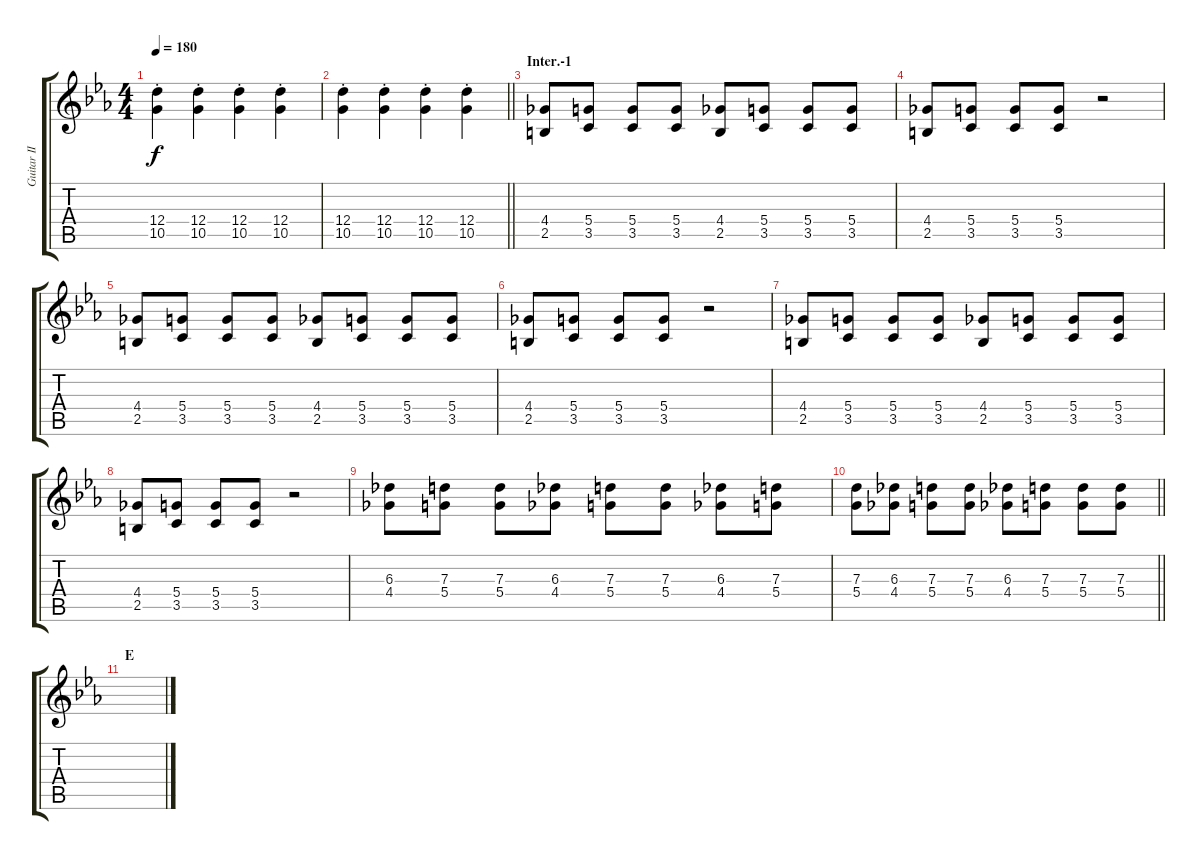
\track ("Guitar II" "Guitar II") {instrument overdrivenguitar}
\staff {score tabs}
\tuning (E4 B3 G3 D3 A2 E2) {hide}
\ts (4 4)
\tempo 180
\clef g2
\ks cminor
(12.4{st} 10.5{st}).4{dy f} (12.4{st} 10.5{st}).4 (12.4{st} 10.5{st}).4 (12.4{st} 10.5{st}).4 |
\barLineRight lightlight
(12.4{st} 10.5{st}).4 (12.4{st} 10.5{st}).4 (12.4{st} 10.5{st}).4 (12.4{st} 10.5{st}).4 |
\section ("" "Inter.-1")
(4.4 2.5).8 (5.4 3.5).8 (5.4 3.5).8 (5.4 3.5).8 (4.4 2.5).8 (5.4 3.5).8 (5.4 3.5).8 (5.4 3.5).8 |
(4.4 2.5).8 (5.4 3.5).8 (5.4 3.5).8 (5.4 3.5).8 r.2 |
(4.4 2.5).8 (5.4 3.5).8 (5.4 3.5).8 (5.4 3.5).8 (4.4 2.5).8 (5.4 3.5).8 (5.4 3.5).8 (5.4 3.5).8 |
(4.4 2.5).8 (5.4 3.5).8 (5.4 3.5).8 (5.4 3.5).8 r.2 |
(4.4 2.5).8 (5.4 3.5).8 (5.4 3.5).8 (5.4 3.5).8 (4.4 2.5).8 (5.4 3.5).8 (5.4 3.5).8 (5.4 3.5).8 |
(4.4 2.5).8 (5.4 3.5).8 (5.4 3.5).8 (5.4 3.5).8 r.2 |
(6.3 4.4).8 (7.3 5.4).8 (7.3 5.4).8 (6.3 4.4).8 (7.3 5.4).8 (7.3 5.4).8 (6.3 4.4).8 (7.3 5.4).8 |
\barLineRight lightlight
(7.3 5.4).8 (6.3 4.4).8 (7.3 5.4).8 (7.3 5.4).8 (6.3 4.4).8 (7.3 5.4).8 (7.3 5.4).8 (7.3 5.4).8 |
\section ("" "E")
